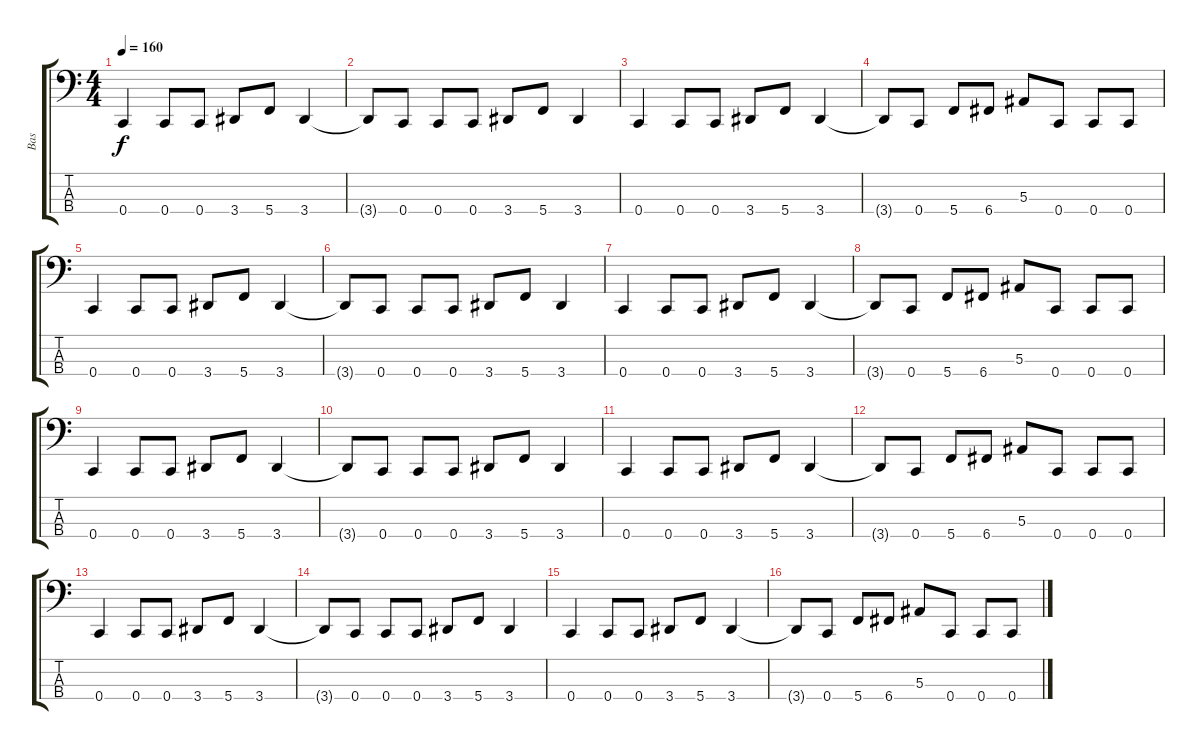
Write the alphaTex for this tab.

\track ("Bas" "Bas") {instrument electricbassfinger}
\staff {score tabs}
\tuning (Eb2 Bb1 F1 C1) {hide}
\ts (4 4)
\tempo 160
\clef f4
\ks c
0.4.4{dy f} 0.4.8 0.4.8 3.4.8 5.4.8 3.4.4 |
3.4{t}.8 0.4.8 0.4.8 0.4.8 3.4.8 5.4.8 3.4.4 |
0.4.4 0.4.8 0.4.8 3.4.8 5.4.8 3.4.4 |
3.4{t}.8 0.4.8 5.4.8 6.4.8 5.3.8 0.4.8 0.4.8 0.4.8 |
0.4.4 0.4.8 0.4.8 3.4.8 5.4.8 3.4.4 |
3.4{t}.8 0.4.8 0.4.8 0.4.8 3.4.8 5.4.8 3.4.4 |
0.4.4 0.4.8 0.4.8 3.4.8 5.4.8 3.4.4 |
3.4{t}.8 0.4.8 5.4.8 6.4.8 5.3.8 0.4.8 0.4.8 0.4.8 |
0.4.4 0.4.8 0.4.8 3.4.8 5.4.8 3.4.4 |
3.4{t}.8 0.4.8 0.4.8 0.4.8 3.4.8 5.4.8 3.4.4 |
0.4.4 0.4.8 0.4.8 3.4.8 5.4.8 3.4.4 |
3.4{t}.8 0.4.8 5.4.8 6.4.8 5.3.8 0.4.8 0.4.8 0.4.8 |
0.4.4 0.4.8 0.4.8 3.4.8 5.4.8 3.4.4 |
3.4{t}.8 0.4.8 0.4.8 0.4.8 3.4.8 5.4.8 3.4.4 |
0.4.4 0.4.8 0.4.8 3.4.8 5.4.8 3.4.4 |
3.4{t}.8 0.4.8 5.4.8 6.4.8 5.3.8 0.4.8 0.4.8 0.4.8
